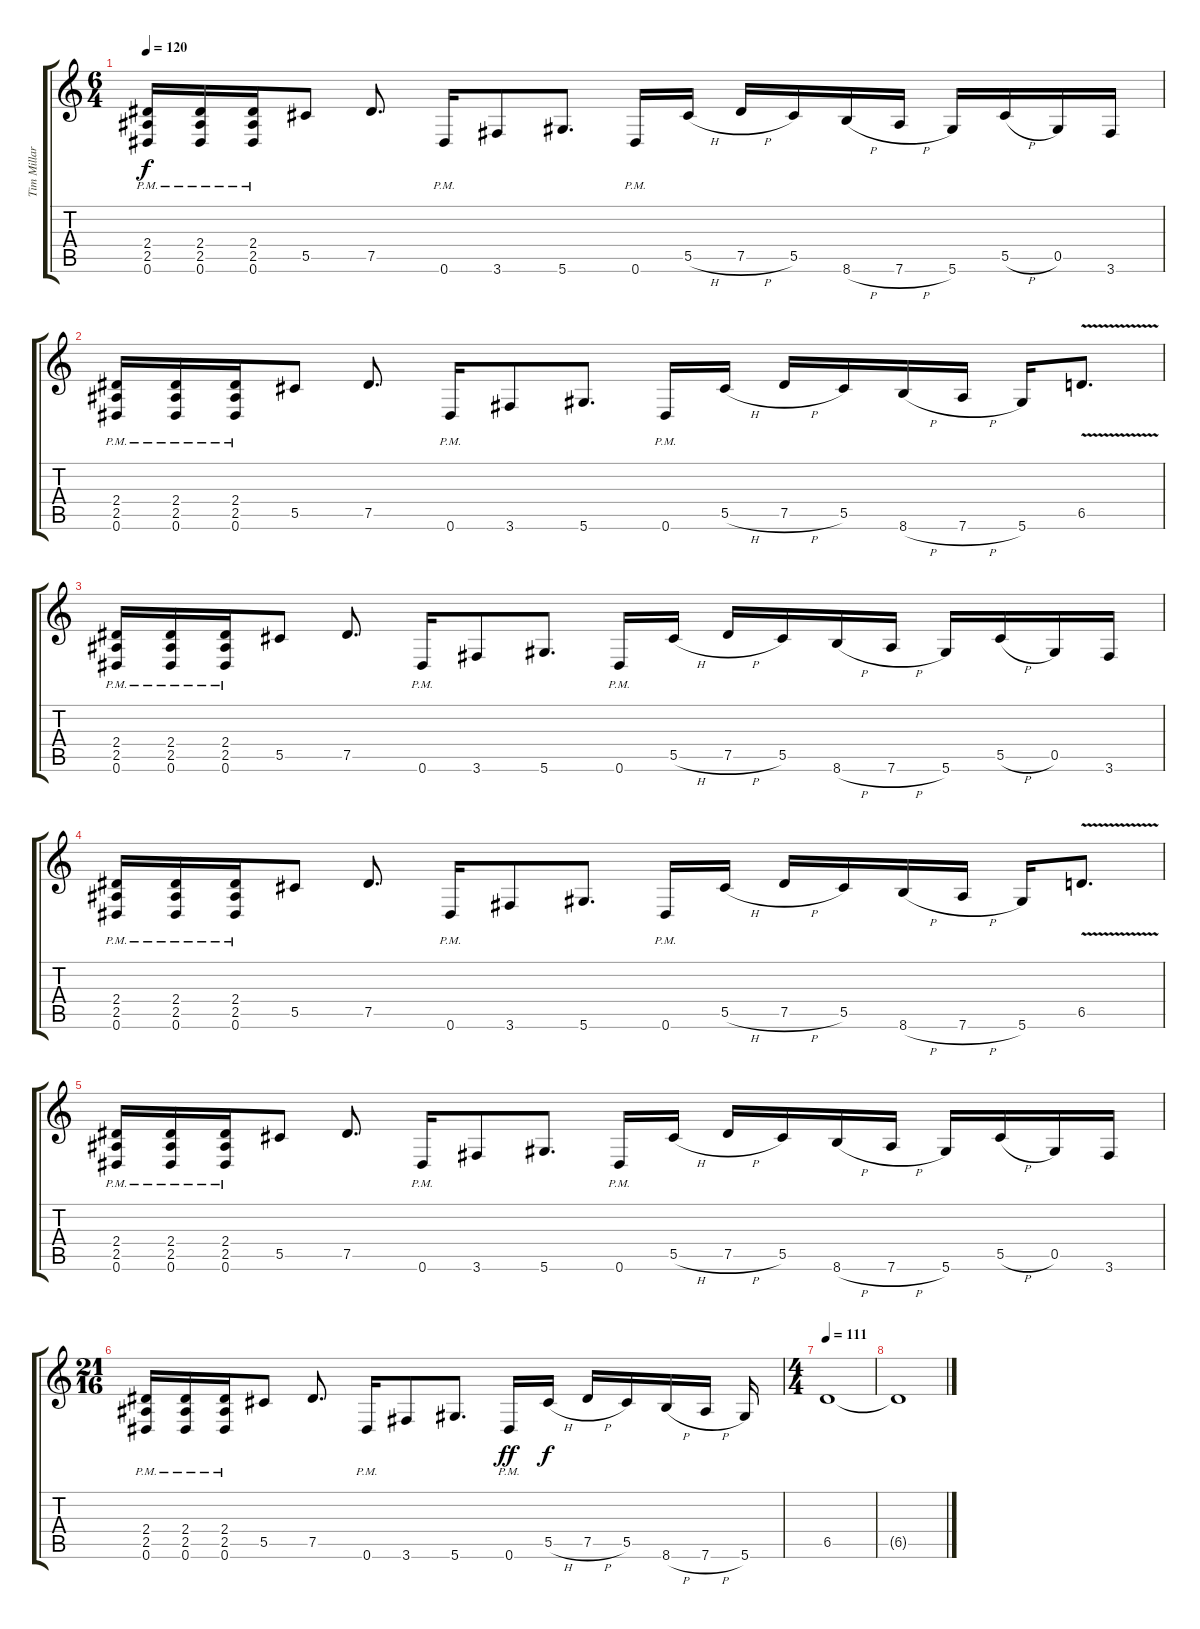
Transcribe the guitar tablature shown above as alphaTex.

\track ("Tim Millar" "Tim Millar") {instrument distortionguitar}
\staff {score tabs}
\tuning (Eb4 Bb3 Gb3 Db3 Ab2 Eb2) {hide}
\ts (6 4)
\tempo 120
\clef g2
\ks c
(2.4{pm} 2.5{pm} 0.6{pm}).16{dy f} (2.4{pm} 2.5{pm} 0.6{pm}).16 (2.4{pm} 2.5{pm} 0.6{pm}).16 5.5.8 7.5.8{d} 0.6{pm}.16 3.6.8 5.6.8{d} 0.6{pm}.16 5.5{h}.16 7.5{h}.16 5.5.16 8.6{h}.16 7.6{h}.16 5.6.16 5.5{h}.16 0.5.16 3.6.16 |
(2.4{pm} 2.5{pm} 0.6{pm}).16 (2.4{pm} 2.5{pm} 0.6{pm}).16 (2.4{pm} 2.5{pm} 0.6{pm}).16 5.5.8 7.5.8{d} 0.6{pm}.16 3.6.8 5.6.8{d} 0.6{pm}.16 5.5{h}.16 7.5{h}.16 5.5.16 8.6{h}.16 7.6{h}.16 5.6.16 6.5{v}.8{d} |
(2.4{pm} 2.5{pm} 0.6{pm}).16 (2.4{pm} 2.5{pm} 0.6{pm}).16 (2.4{pm} 2.5{pm} 0.6{pm}).16 5.5.8 7.5.8{d} 0.6{pm}.16 3.6.8 5.6.8{d} 0.6{pm}.16 5.5{h}.16 7.5{h}.16 5.5.16 8.6{h}.16 7.6{h}.16 5.6.16 5.5{h}.16 0.5.16 3.6.16 |
(2.4{pm} 2.5{pm} 0.6{pm}).16 (2.4{pm} 2.5{pm} 0.6{pm}).16 (2.4{pm} 2.5{pm} 0.6{pm}).16 5.5.8 7.5.8{d} 0.6{pm}.16 3.6.8 5.6.8{d} 0.6{pm}.16 5.5{h}.16 7.5{h}.16 5.5.16 8.6{h}.16 7.6{h}.16 5.6.16 6.5{v}.8{d} |
(2.4{pm} 2.5{pm} 0.6{pm}).16 (2.4{pm} 2.5{pm} 0.6{pm}).16 (2.4{pm} 2.5{pm} 0.6{pm}).16 5.5.8 7.5.8{d} 0.6{pm}.16 3.6.8 5.6.8{d} 0.6{pm}.16 5.5{h}.16 7.5{h}.16 5.5.16 8.6{h}.16 7.6{h}.16 5.6.16 5.5{h}.16 0.5.16 3.6.16 |
\ts (21 16)
(2.4{pm} 2.5{pm} 0.6{pm}).16 (2.4{pm} 2.5{pm} 0.6{pm}).16 (2.4{pm} 2.5{pm} 0.6{pm}).16 5.5.8 7.5.8{d} 0.6{pm}.16 3.6.8 5.6.8{d} 0.6{pm}.16{dy ff} 5.5{h}.16{dy f} 7.5{h}.16 5.5.16 8.6{h}.16 7.6{h}.16 5.6.16 |
\ts (4 4)
\tempo 111
6.5.1{volume 4 balance 8} |
6.5{t}.1
